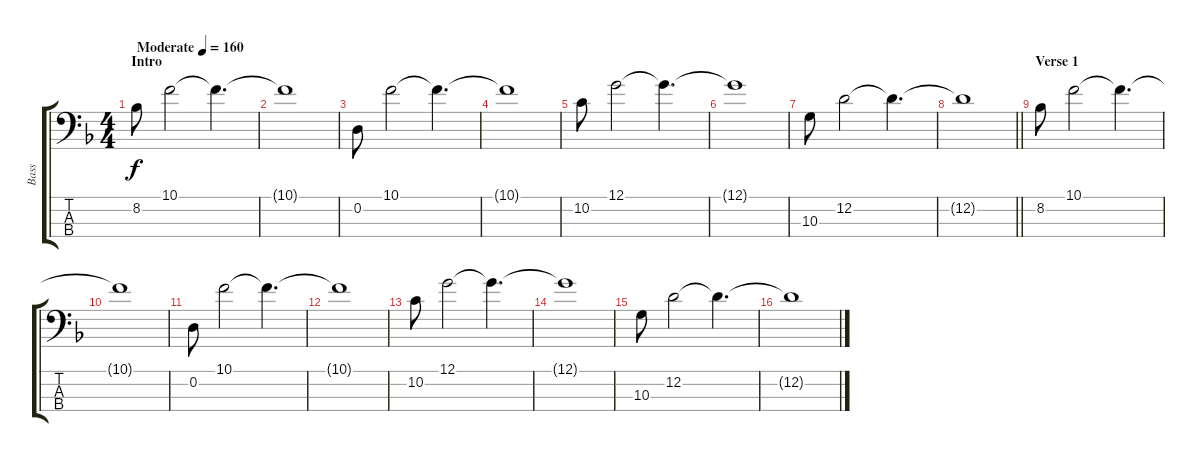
\track ("Bass" "Bass") {instrument electricbassfinger}
\staff {score tabs}
\tuning (G2 D2 A1 E1) {hide}
\ts (4 4)
\section ("" "Intro")
\tempo (160 "Moderate")
\clef f4
\ks f
8.2.8{dy f instrument electricbassfinger} 10.1.2 10.1{t}.4{d} |
10.1{t}.1 |
0.2.8 10.1.2 10.1{t}.4{d} |
10.1{t}.1 |
10.2.8 12.1.2 12.1{t}.4{d} |
12.1{t}.1 |
10.3.8 12.2.2 12.2{t}.4{d} |
\barLineRight lightlight
12.2{t}.1 |
\section ("" "Verse 1")
8.2.8 10.1.2 10.1{t}.4{d} |
10.1{t}.1 |
0.2.8 10.1.2 10.1{t}.4{d} |
10.1{t}.1 |
10.2.8 12.1.2 12.1{t}.4{d} |
12.1{t}.1 |
10.3.8 12.2.2 12.2{t}.4{d} |
12.2{t}.1
